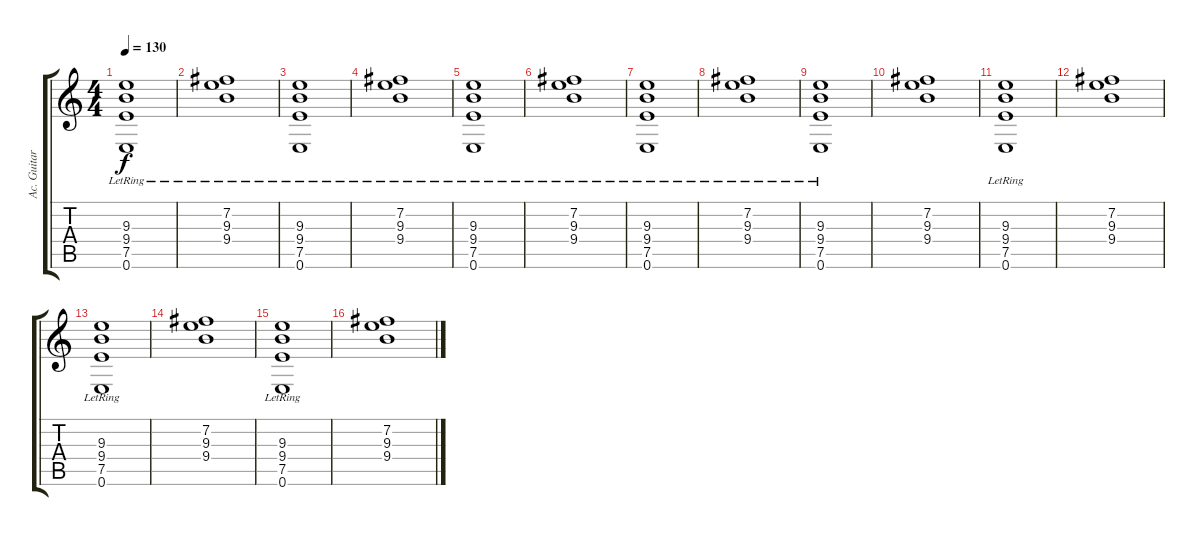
\track ("Ac. Guitar 2" "Ac. Guitar") {instrument acousticguitarsteel}
\staff {score tabs}
\tuning (E4 B3 G3 D3 A2 E2) {hide}
\ts (4 4)
\tempo 130
\clef g2
\ks c
(9.3{lr} 9.4 7.5 0.6).1{dy f instrument acousticguitarsteel} |
(7.2{lr} 9.3 9.4).1 |
(9.3{lr} 9.4 7.5 0.6).1 |
(7.2{lr} 9.3 9.4).1 |
(9.3{lr} 9.4 7.5 0.6).1 |
(7.2{lr} 9.3 9.4).1 |
(9.3{lr} 9.4 7.5 0.6).1 |
(7.2{lr} 9.3 9.4).1 |
(9.3{lr} 9.4{lr} 7.5 0.6).1 |
(7.2 9.3 9.4).1 |
(9.3 9.4{lr} 7.5 0.6).1 |
(7.2 9.3 9.4).1 |
(9.3{lr} 9.4{lr} 7.5 0.6).1 |
(7.2 9.3 9.4).1 |
(9.3{lr} 9.4 7.5 0.6).1 |
(7.2 9.3 9.4).1
